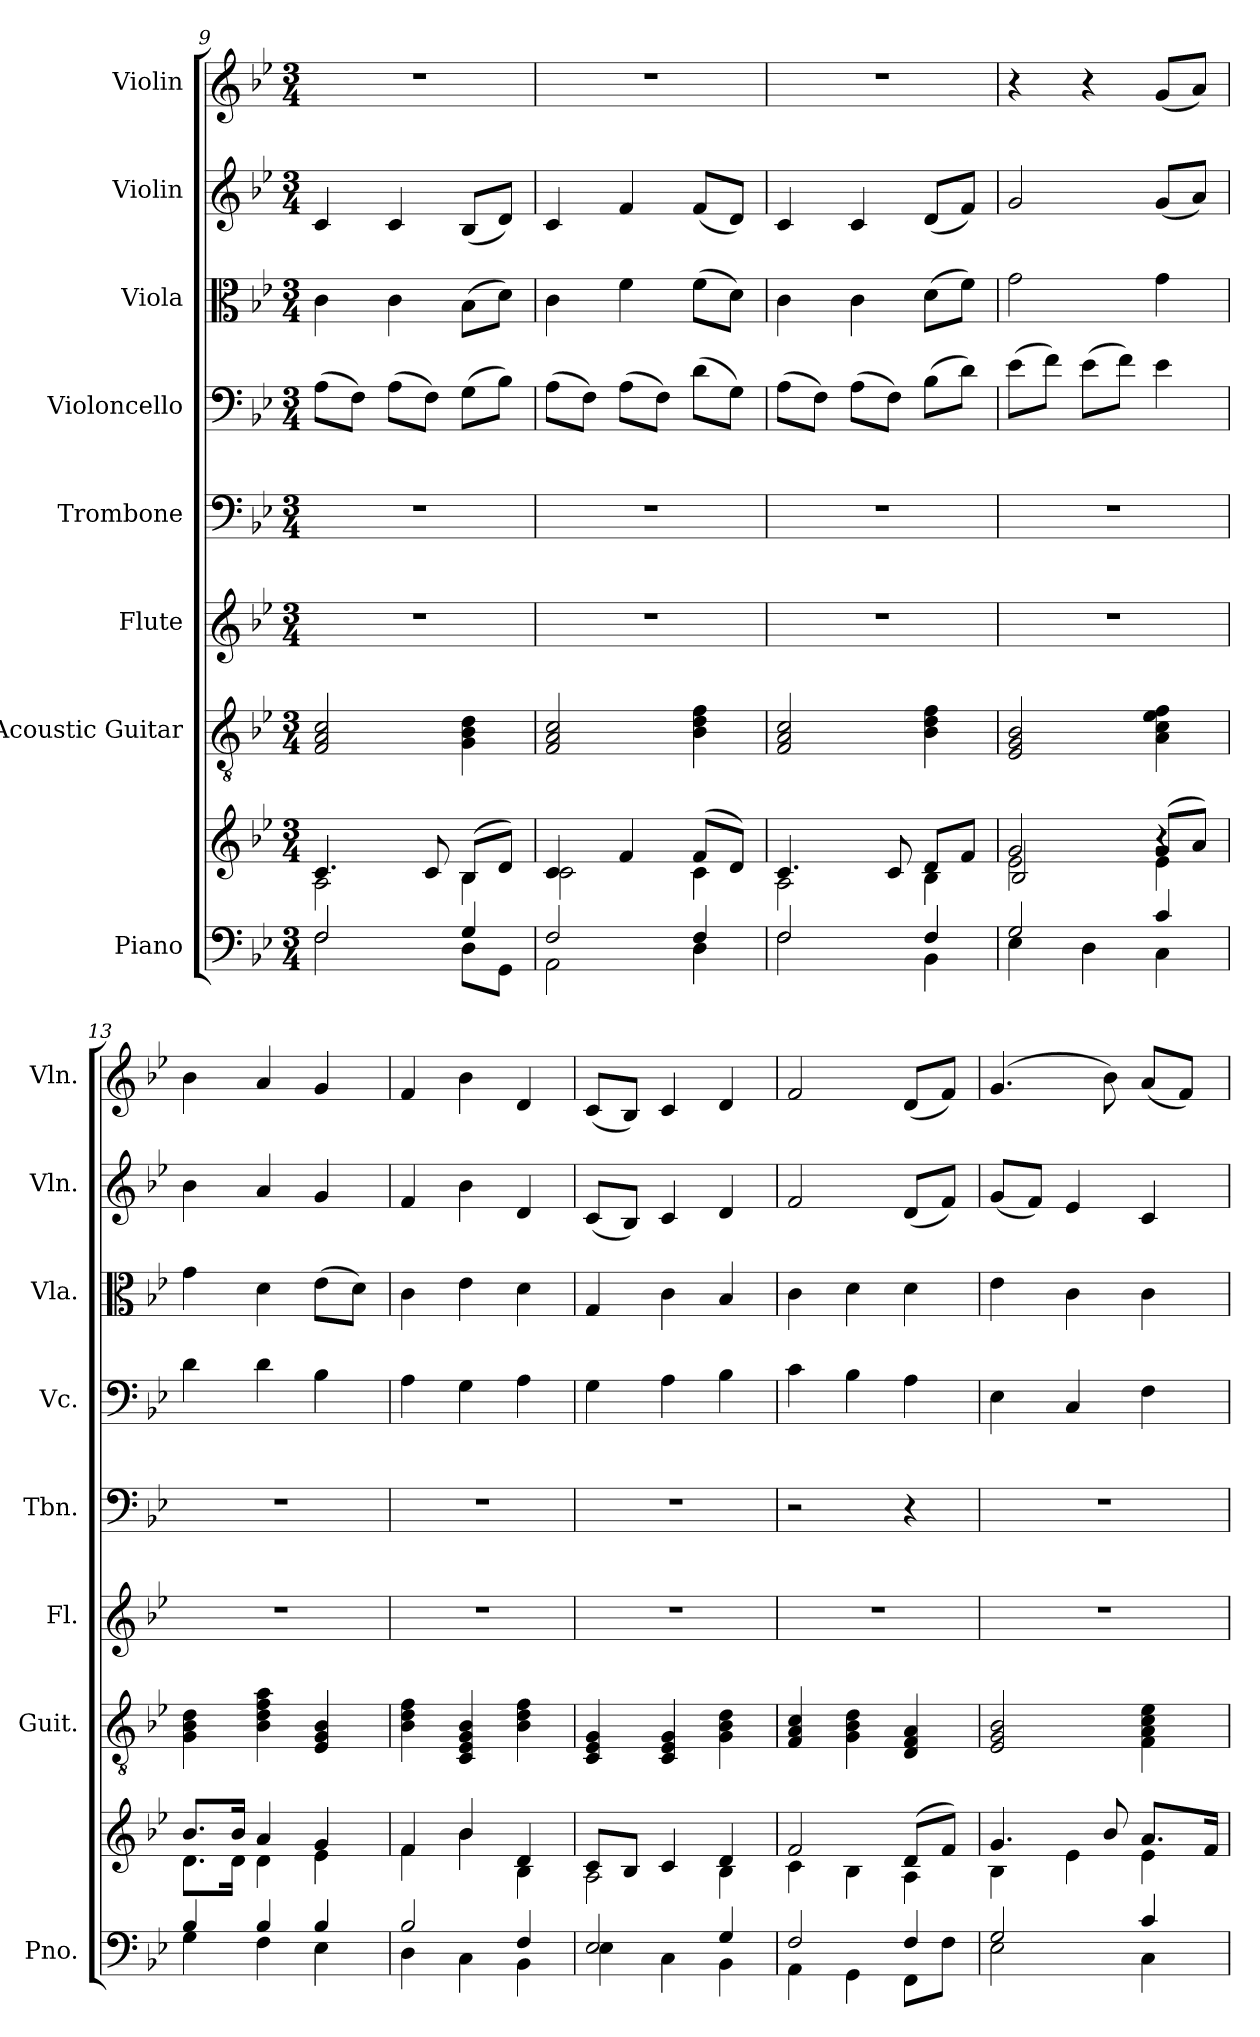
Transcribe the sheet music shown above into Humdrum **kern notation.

**kern	**kern	**kern	**kern	**kern	**kern	**kern	**kern	**kern
*part8	*part8	*part7	*part6	*part5	*part4	*part3	*part2	*part1
*staff9	*staff8	*staff7	*staff6	*staff5	*staff4	*staff3	*staff2	*staff1
*I"Piano	*	*I"Acoustic Guitar	*I"Flute	*I"Trombone	*I"Violoncello	*I"Viola	*I"Violin	*I"Violin
*I'Pno.	*	*I'Guit.	*I'Fl.	*I'Tbn.	*I'Vc.	*I'Vla.	*I'Vln.	*I'Vln.
*clefF4	*clefG2	*clefGv2	*clefG2	*clefF4	*clefF4	*clefC3	*clefG2	*clefG2
*k[b-e-]	*k[b-e-]	*k[b-e-]	*k[b-e-]	*k[b-e-]	*k[b-e-]	*k[b-e-]	*k[b-e-]	*k[b-e-]
*M3/4	*M3/4	*M3/4	*M3/4	*M3/4	*M3/4	*M3/4	*M3/4	*M3/4
=9	=9	=9	=9	=9	=9	=9	=9	=9
*^	*^	*	*	*	*	*	*	*
2F/	2F\	4.c/	2A\	2F/ 2A/ 2c/	2.r	2.r	(8A\L	4c\	4c/	2.r
.	.	.	.	.	.	.	8F\J)	.	.	.
.	.	.	.	.	.	.	(8A\L	4c\	4c/	.
.	.	8c/	.	.	.	.	8F\J)	.	.	.
4G/	8D\L	(8B-/L	4B-\	4G\ 4B-\ 4d\	.	.	(8G\L	(8B-\L	(8B-/L	.
.	8GG\J	8d/J)	.	.	.	.	8B-\J)	8d\J)	8d/J)	.
=10	=10	=10	=10	=10	=10	=10	=10	=10	=10	=10
2F/	2AA\	4c/	2c\	2F/ 2A/ 2c/	2.r	2.r	(8A\L	4c\	4c/	2.r
.	.	.	.	.	.	.	8F\J)	.	.	.
.	.	4f/	.	.	.	.	(8A\L	4f\	4f/	.
.	.	.	.	.	.	.	8F\J)	.	.	.
4F/	4D\	(8f/L	4c\	4B-\ 4d\ 4f\	.	.	(8d\L	(8f\L	(8f/L	.
.	.	8d/J)	.	.	.	.	8G\J)	8d\J)	8d/J)	.
=11	=11	=11	=11	=11	=11	=11	=11	=11	=11	=11
2F/	2F\	4.c/	2A\	2F/ 2A/ 2c/	2.r	2.r	(8A\L	4c\	4c/	2.r
.	.	.	.	.	.	.	8F\J)	.	.	.
.	.	.	.	.	.	.	(8A\L	4c\	4c/	.
.	.	8c/	.	.	.	.	8F\J)	.	.	.
4F/	4BB-\	8d/L	4B-\	4B-\ 4d\ 4f\	.	.	(8B-\L	(8d\L	(8d/L	.
.	.	8f/J	.	.	.	.	8d\J)	8f\J)	8f/J)	.
=12	=12	=12	=12	=12	=12	=12	=12	=12	=12	=12
*	*	*	*^	*	*	*	*	*	*	*
2G/	4E-\	2g/	2e-\	2B-/	2E-/ 2G/ 2B-/	2.r	2.r	(8e-\L	2g\	2g/	4r
.	.	.	.	.	.	.	.	8f\J)	.	.	.
.	4D\	.	.	.	.	.	.	(8e-\L	.	.	4r
.	.	.	.	.	.	.	.	8f\J)	.	.	.
4c/	4C\	(8g/L	4e-\	4r	4A\ 4c\ 4e-\ 4f\	.	.	4e-\	4g\	(8g/L	(8g/L
.	.	8a/J)	.	.	.	.	.	.	.	8a/J)	8a/J)
*	*	*	*v	*v	*	*	*	*	*	*	*
!!LO:PB:g=z
=13	=13	=13	=13	=13	=13	=13	=13	=13	=13	=13
4B-/	4G\	8.b-/L	8.d\L	4G\ 4B-\ 4d\	2.r	2.r	4d\	4g\	4b-\	4b-\
.	.	16b-/Jk	16d\Jk	.	.	.	.	.	.	.
4B-/	4F\	4a/	4d\	4B-\ 4d\ 4f\ 4a\	.	.	4d\	4d\	4a/	4a/
4B-/	4E-\	4g/	4e-\	4E-/ 4G/ 4B-/	.	.	4B-\	(8e-\L	4g/	4g/
.	.	.	.	.	.	.	.	8d\J)	.	.
=14	=14	=14	=14	=14	=14	=14	=14	=14	=14	=14
2B-/	4D\	4f/	4f\	4B-\ 4d\ 4f\	2.r	2.r	4A\	4c\	4f/	4f/
.	4C\	4b-/	4b-\	4C/ 4E-/ 4G/ 4B-/	.	.	4G\	4e-\	4b-\	4b-\
4F/	4BB-\	4d/	4B-\	4B-\ 4d\ 4f\	.	.	4A\	4d\	4d/	4d/
=15	=15	=15	=15	=15	=15	=15	=15	=15	=15	=15
2E-/	4E-\	8c/L	2A\	4C/ 4E-/ 4G/	2.r	2.r	4G\	4G/	(8c/L	(8c/L
.	.	8B-/J	.	.	.	.	.	.	8B-/J)	8B-/J)
.	4C\	4c/	.	4C/ 4E-/ 4G/	.	.	4A\	4c\	4c/	4c/
4G/	4BB-\	4d/	4B-\	4G\ 4B-\ 4d\	.	.	4B-\	4B-/	4d/	4d/
=16	=16	=16	=16	=16	=16	=16	=16	=16	=16	=16
2F/	4AA\	2f/	4c\	4F/ 4A/ 4c/	2.r	2r	4c\	4c\	2f/	2f/
.	4GG\	.	4B-\	4G\ 4B-\ 4d\	.	.	4B-\	4d\	.	.
4F/	8FF\L	(8d/L	4A\	4D/ 4F/ 4A/	.	4r	4A\	4d\	(8d/L	(8d/L
.	8F\J	8f/J)	.	.	.	.	.	.	8f/J)	8f/J)
=17	=17	=17	=17	=17	=17	=17	=17	=17	=17	=17
2G/	2E-\	4.g/	4B-\	2E-/ 2G/ 2B-/	2.r	2.r	4E-\	4e-\	(8g/L	(4.g/
.	.	.	.	.	.	.	.	.	8f/J)	.
.	.	.	4e-\	.	.	.	4C/	4c\	4e-/	.
.	.	8b-/	.	.	.	.	.	.	.	8b-\)
4c/	4C\	8.a/L	4e-\	4F\ 4A\ 4c\ 4e-\	.	.	4F\	4c\	4c/	(8a/L
.	.	.	.	.	.	.	.	.	.	8f/J)
.	.	16f/Jk	.	.	.	.	.	.	.	.
*v	*v	*	*	*	*	*	*	*	*	*
*	*v	*v	*	*	*	*	*	*	*
=	=	=	=	=	=	=	=	=
*-	*-	*-	*-	*-	*-	*-	*-	*-
